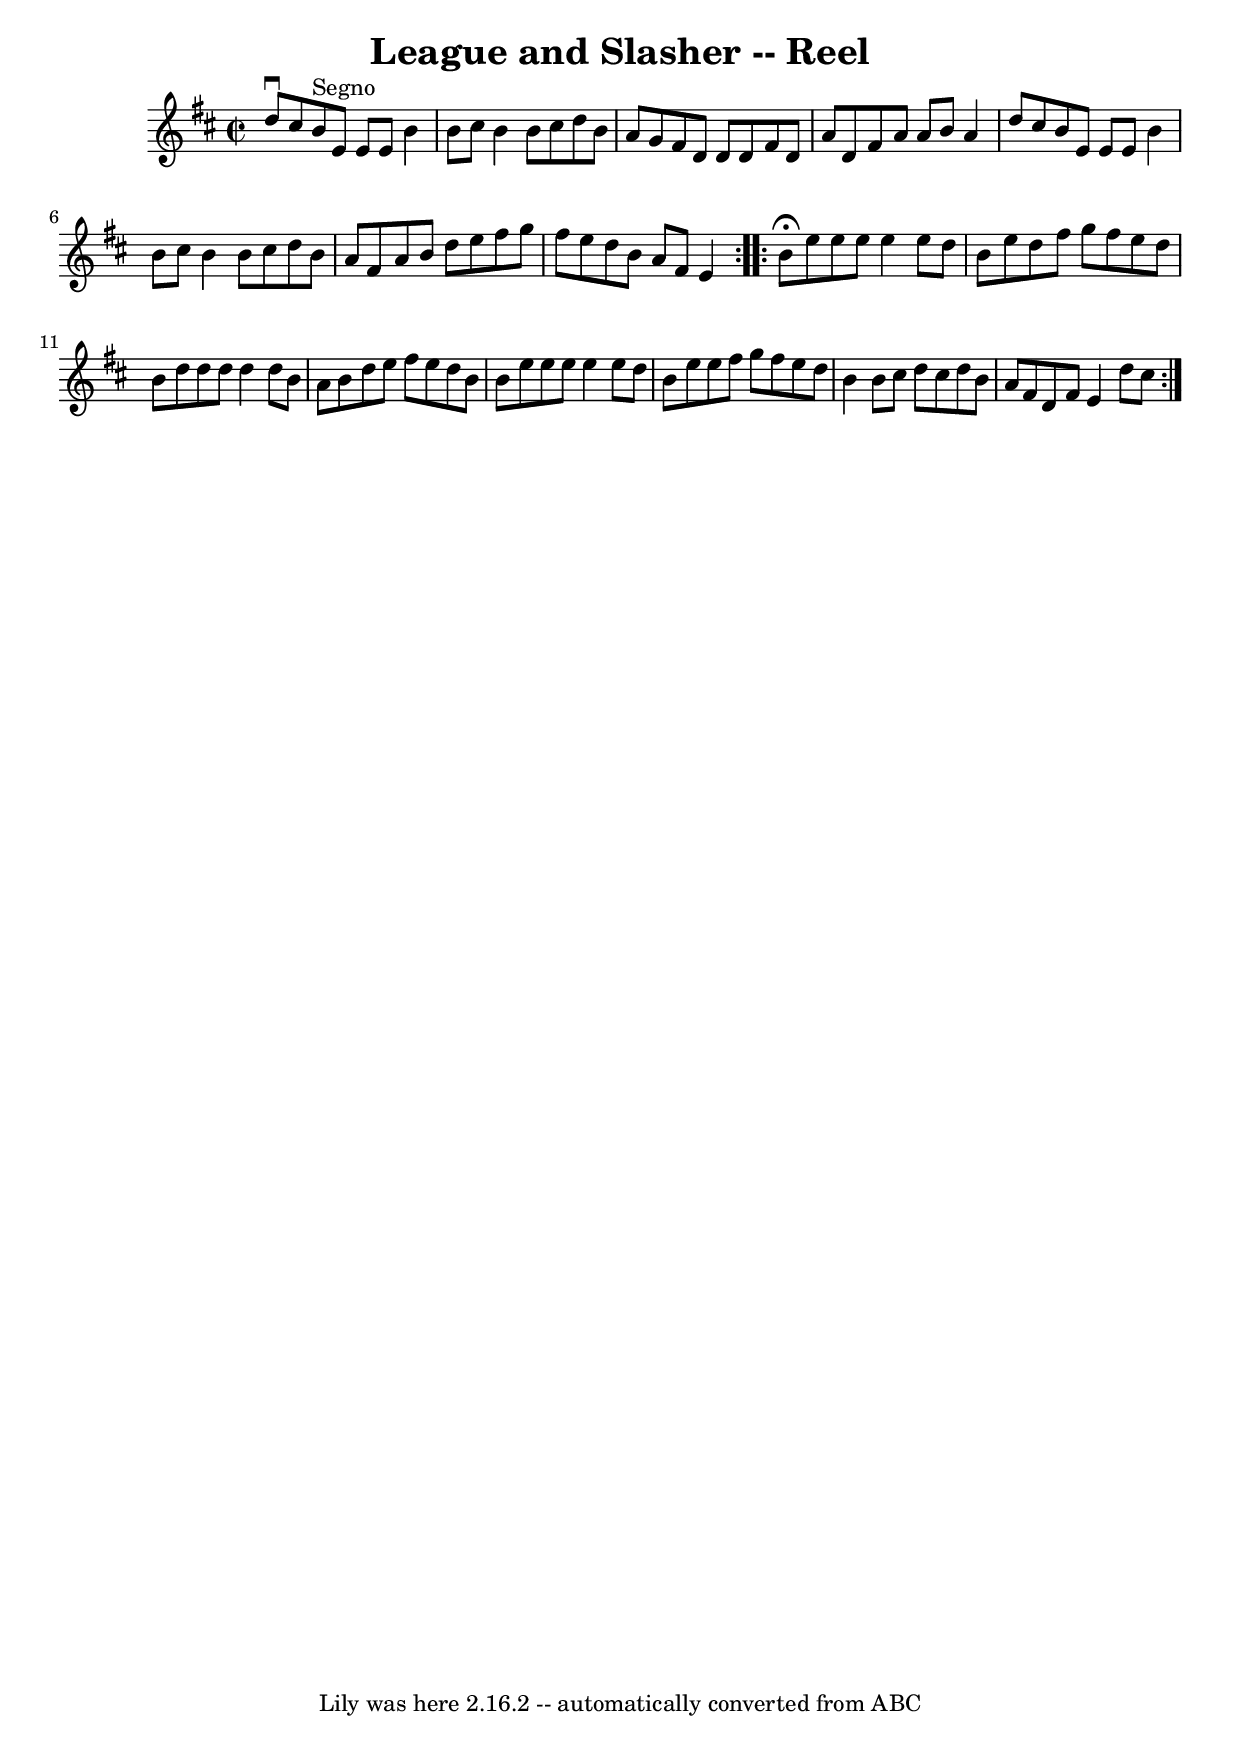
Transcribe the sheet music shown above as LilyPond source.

\version "2.7.40"
\include "Mammoth.ily"
\header {
	book = "Ryan's Mammoth Collection"
	crossRefNumber = "1"
	footnotes = ""
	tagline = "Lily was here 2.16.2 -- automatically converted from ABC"
	title = "League and Slasher -- Reel"
}
voicedefault =  {
\set Score.defaultBarType = "empty"

\repeat volta 2 {
\override Staff.TimeSignature #'style = #'C
 \time 2/2 \key e \dorian d''8^\downbow cis''8    |
 b'8^"Segno"  
 e'8 e'8 e'8 b'4 b'8 cis''8  |
 b'4 b'8 cis''8    
d''8 b'8 a'8 g'8  |
 fis'8 d'8 d'8 d'8 fis'8    
d'8 a'8 d'8  |
 fis'8 a'8 a'8 b'8 a'4 d''8    
cis''8  |
 b'8 e'8 e'8 e'8 b'4 b'8 cis''8  |
 
 b'4 b'8 cis''8 d''8 b'8 a'8 fis'8  |
 a'8 b'8    
d''8 e''8 fis''8 g''8 fis''8 e''8  |
 d''8 b'8 a'8 
 fis'8 e'4    } \repeat volta 2 { b'8^\fermata e''8 e''8 e''8 
 e''4 e''8 d''8  |
 b'8 e''8 d''8 fis''8 g''8    
fis''8 e''8 d''8  |
 b'8 d''8 d''8 d''8 d''4 d''8  
 b'8  |
 a'8 b'8 d''8 e''8 fis''8 e''8 d''8 b'8  
|
 b'8 e''8 e''8 e''8 e''4 e''8 d''8  |
   
b'8 e''8 e''8 fis''8 g''8 fis''8 e''8 d''8  |
 b'4 
 b'8 cis''8 d''8 cis''8 d''8 b'8  |
 a'8 fis'8    
d'8 fis'8 e'4 d''8 cis''8    }   
}

\score{
    <<

	\context Staff="default"
	{
	    \voicedefault 
	}

    >>
	\layout {
	}
	\midi {}
}
